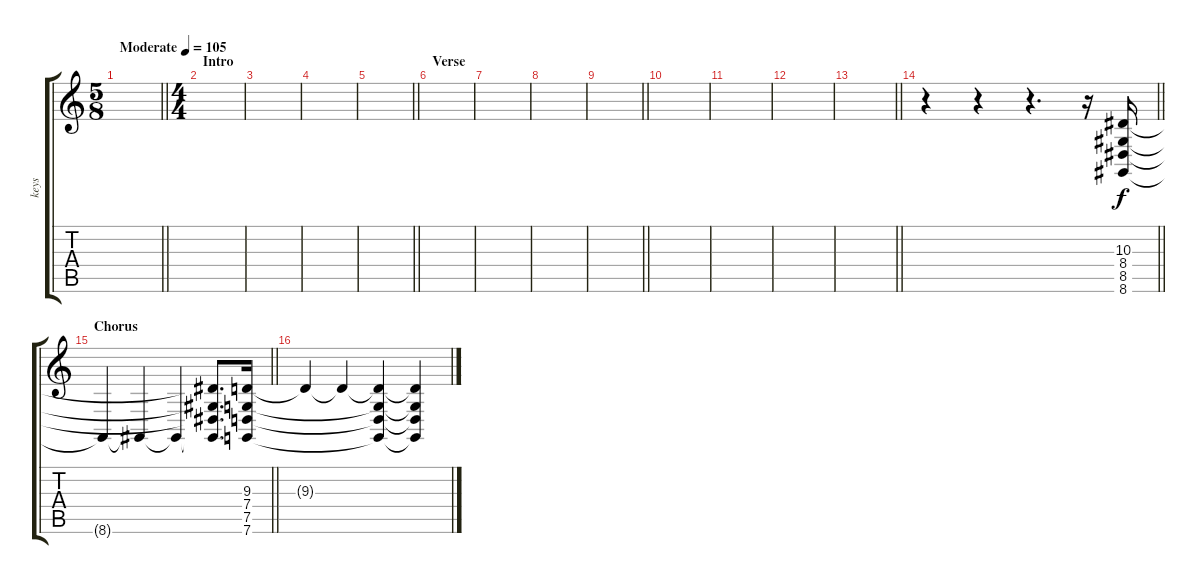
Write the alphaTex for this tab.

\track ("keys" "keys") {instrument synthstrings2}
\staff {score tabs}
\tuning (D4 A3 F3 C3 G2 C2) {hide}
\ts (5 8)
\tempo (105 "Moderate")
\clef g2
\barLineRight lightlight
\ks c
|
\ts (4 4)
\section ("" "Intro")
|
|
|
\barLineRight lightlight
|
\section ("" "Verse")
|
|
|
\barLineRight lightlight
|
\section ("" "")
|
|
|
\barLineRight lightlight
|
\section ("" "")
\barLineRight lightlight
r.4 r.4 r.4{d} r.16 (10.3 8.4 8.5 8.6).16 |
\section ("" "Chorus")
\barLineRight lightlight
8.6{t}.4 8.6{t}.4 8.6{t}.4 (10.3{t} 8.4{t} 8.5{t} 8.6{t}).8{d} (9.3 7.4 7.5 7.6).16 |
9.3{t}.4 9.3{t}.4 (9.3{t} 7.4{t} 7.5{t} 7.6{t}).4 (9.3{t} 7.4{t} 7.5{t} 7.6{t}).4
